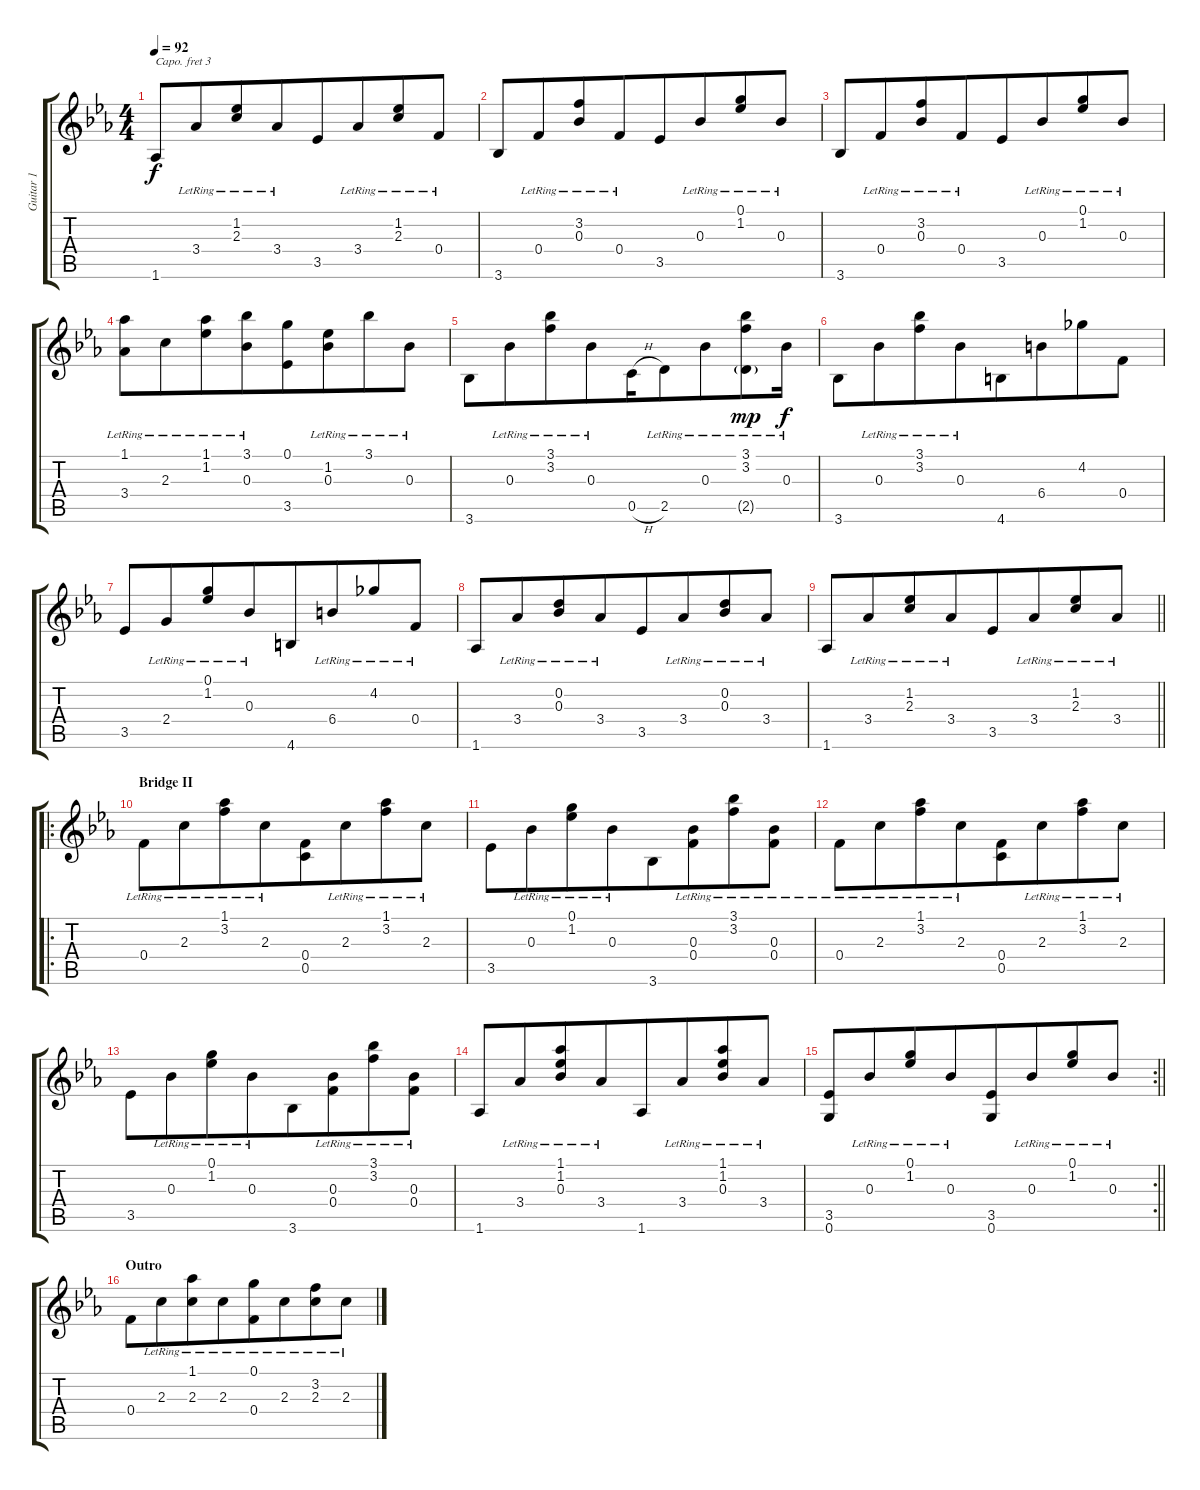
\track ("Guitar 1" "Guitar 1") {instrument acousticguitarsteel}
\staff {score tabs}
\capo 3
\tuning (E4 B3 G3 D3 A2 E2) {hide}
\ts (4 4)
\tempo 92
\clef g2
\ks eb
1.6.8{dy f} 3.4{lr}.8{beam merge} (1.2{lr} 2.3{lr}).8 3.4{lr}.8{beam merge} 3.5.8 3.4{lr}.8{beam merge} (1.2{lr} 2.3{lr}).8 0.4{lr}.8 |
3.6.8 0.4{lr}.8{beam merge} (3.2{lr} 0.3{lr}).8 0.4{lr}.8{beam merge} 3.5.8 0.3{lr}.8{beam merge} (0.1{lr} 1.2{lr}).8 0.3{lr}.8 |
3.6.8 0.4{lr}.8{beam merge} (3.2{lr} 0.3{lr}).8 0.4{lr}.8{beam merge} 3.5.8 0.3{lr}.8{beam merge} (0.1{lr} 1.2{lr}).8 0.3{lr}.8 |
(1.1{lr} 3.4{lr}).8 2.3{lr}.8{beam merge} (1.1{lr} 1.2{lr}).8 (3.1{lr} 0.3{lr}).8{beam merge} (0.1 3.5).8 (1.2{lr} 0.3{lr}).8{beam merge} 3.1{lr}.8 0.3{lr}.8 |
3.6.8 0.3{lr}.8{beam merge} (3.1{lr} 3.2{lr}).8 0.3{lr}.8{beam merge} 0.5{h}.16 2.5{lr}.8 0.3{lr}.8{beam merge} (3.1{lr} 3.2{lr} 2.5{g lr}).8{dy mp} 0.3{lr}.16{dy f} |
3.6.8 0.3{lr}.8{beam merge} (3.1{lr} 3.2{lr}).8 0.3{lr}.8{beam merge} 4.6.8 6.4.8{beam merge} 4.2.8 0.4.8 |
3.5.8 2.4{lr}.8{beam merge} (0.1{lr} 1.2{lr}).8 0.3{lr}.8{beam merge} 4.6.8 6.4{lr}.8{beam merge} 4.2{lr}.8 0.4{lr}.8 |
1.6.8 3.4{lr}.8{beam merge} (0.2{lr} 0.3{lr}).8 3.4{lr}.8{beam merge} 3.5.8 3.4{lr}.8{beam merge} (0.2{lr} 0.3{lr}).8 3.4{lr}.8 |
\barLineRight lightlight
1.6.8 3.4{lr}.8{beam merge} (1.2{lr} 2.3{lr}).8 3.4{lr}.8{beam merge} 3.5.8 3.4{lr}.8{beam merge} (1.2{lr} 2.3{lr}).8 3.4{lr}.8 |
\ro
\section ("" "Bridge II")
0.4{lr}.8 2.3{lr}.8{beam merge} (1.1{lr} 3.2{lr}).8 2.3{lr}.8{beam merge} (0.4 0.5).8 2.3{lr}.8{beam merge} (1.1{lr} 3.2{lr}).8 2.3{lr}.8 |
3.5.8 0.3{lr}.8{beam merge} (0.1{lr} 1.2{lr}).8 0.3{lr}.8{beam merge} 3.6.8 (0.3{lr} 0.4{lr}).8{beam merge} (3.1{lr} 3.2{lr}).8 (0.3{lr} 0.4{lr}).8 |
0.4{lr}.8 2.3{lr}.8{beam merge} (1.1{lr} 3.2{lr}).8 2.3{lr}.8{beam merge} (0.4 0.5).8 2.3{lr}.8{beam merge} (1.1{lr} 3.2{lr}).8 2.3{lr}.8 |
3.5.8 0.3{lr}.8{beam merge} (0.1{lr} 1.2{lr}).8 0.3{lr}.8{beam merge} 3.6.8 (0.3{lr} 0.4{lr}).8{beam merge} (3.1{lr} 3.2{lr}).8 (0.3{lr} 0.4{lr}).8 |
1.6.8 3.4{lr}.8{beam merge} (1.1{lr} 1.2{lr} 0.3{lr}).8 3.4{lr}.8{beam merge} 1.6.8 3.4{lr}.8{beam merge} (1.1{lr} 1.2{lr} 0.3{lr}).8 3.4{lr}.8 |
\rc 2
\barLineRight lightlight
(3.5 0.6).8 0.3{lr}.8{beam merge} (0.1{lr} 1.2{lr}).8 0.3{lr}.8{beam merge} (3.5 0.6).8 0.3{lr}.8{beam merge} (0.1{lr} 1.2{lr}).8 0.3{lr}.8 |
\section ("" "Outro")
0.4.8 2.3{lr}.8{beam merge} (1.1{lr} 2.3{lr}).8 2.3{lr}.8{beam merge} (0.1{lr} 0.4{lr}).8 2.3{lr}.8{beam merge} (3.2{lr} 2.3{lr}).8 2.3{lr}.8
